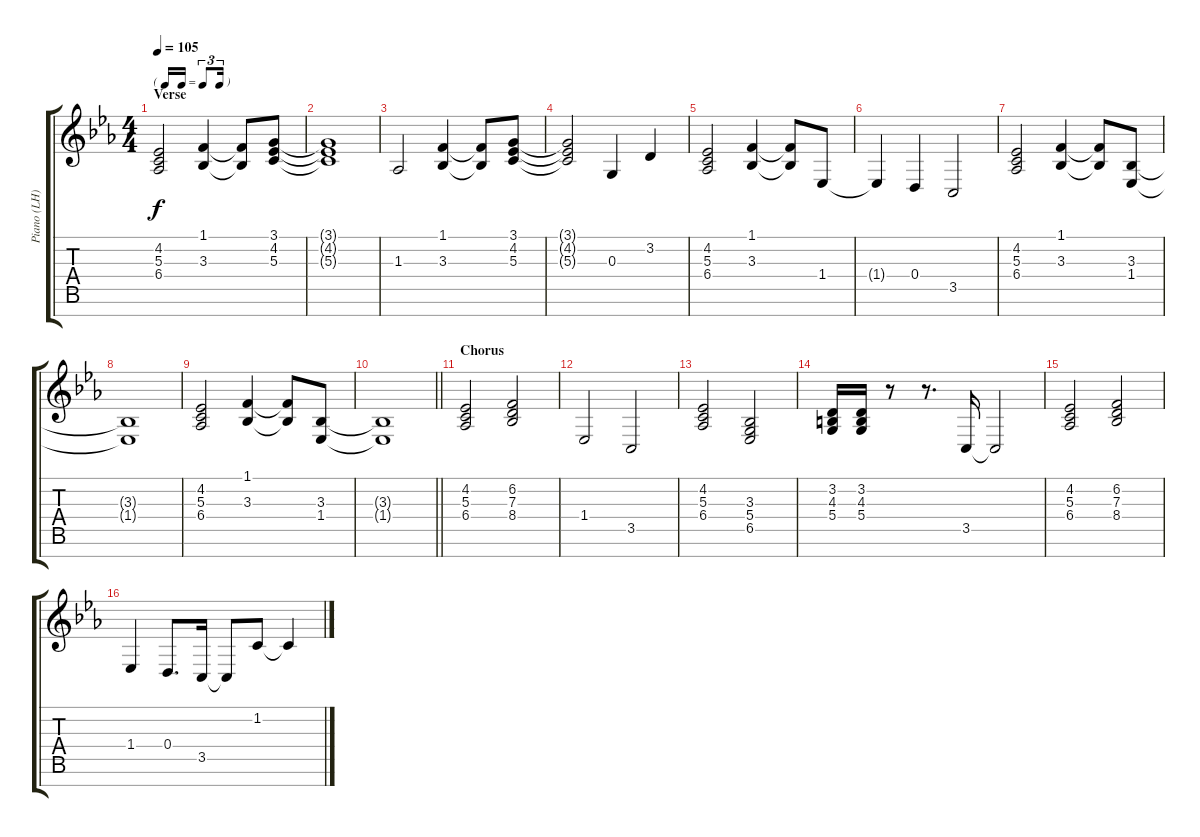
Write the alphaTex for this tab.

\track ("Piano (LH)" "Piano (LH)") {instrument electricpiano1}
\staff {score tabs}
\tuning (E4 B3 G3 D3 A2 E2 B1) {hide}
\ts (4 4)
\tf triplet16th
\section ("" "Verse")
\tempo 105
\clef g2
\ks eb
(4.2 5.3 6.4).2{dy f} (1.1 3.3).4 (1.1{t} 3.3{t}).8 (3.1 4.2 5.3).8 |
(3.1{t} 4.2{t} 5.3{t}).1 |
1.3.2 (1.1 3.3).4 (1.1{t} 3.3{t}).8 (3.1 4.2 5.3).8 |
(3.1{t} 4.2{t} 5.3{t}).2 0.3.4 3.2.4 |
(4.2 5.3 6.4).2 (1.1 3.3).4 (1.1{t} 3.3{t}).8 1.4.8 |
1.4{t}.4 0.4.4 3.5.2 |
(4.2 5.3 6.4).2 (1.1 3.3).4 (1.1{t} 3.3{t}).8 (3.3 1.4).8 |
(3.3{t} 1.4{t}).1 |
(4.2 5.3 6.4).2 (1.1 3.3).4 (1.1{t} 3.3{t}).8 (3.3 1.4).8 |
\barLineRight lightlight
(3.3{t} 1.4{t}).1 |
\section ("" "Chorus")
(4.2 5.3 6.4).2 (6.2 7.3 8.4).2 |
1.4.2 3.5.2 |
(4.2 5.3 6.4).2 (3.3 5.4 6.5).2 |
(3.2 4.3 5.4).16 (3.2 4.3 5.4).16 r.8 r.8{d} 3.5.16 3.5{t}.2 |
(4.2 5.3 6.4).2 (6.2 7.3 8.4).2 |
1.4.4 0.4.8{d} 3.5.16 3.5{t}.8 1.2.8 1.2{t}.4
